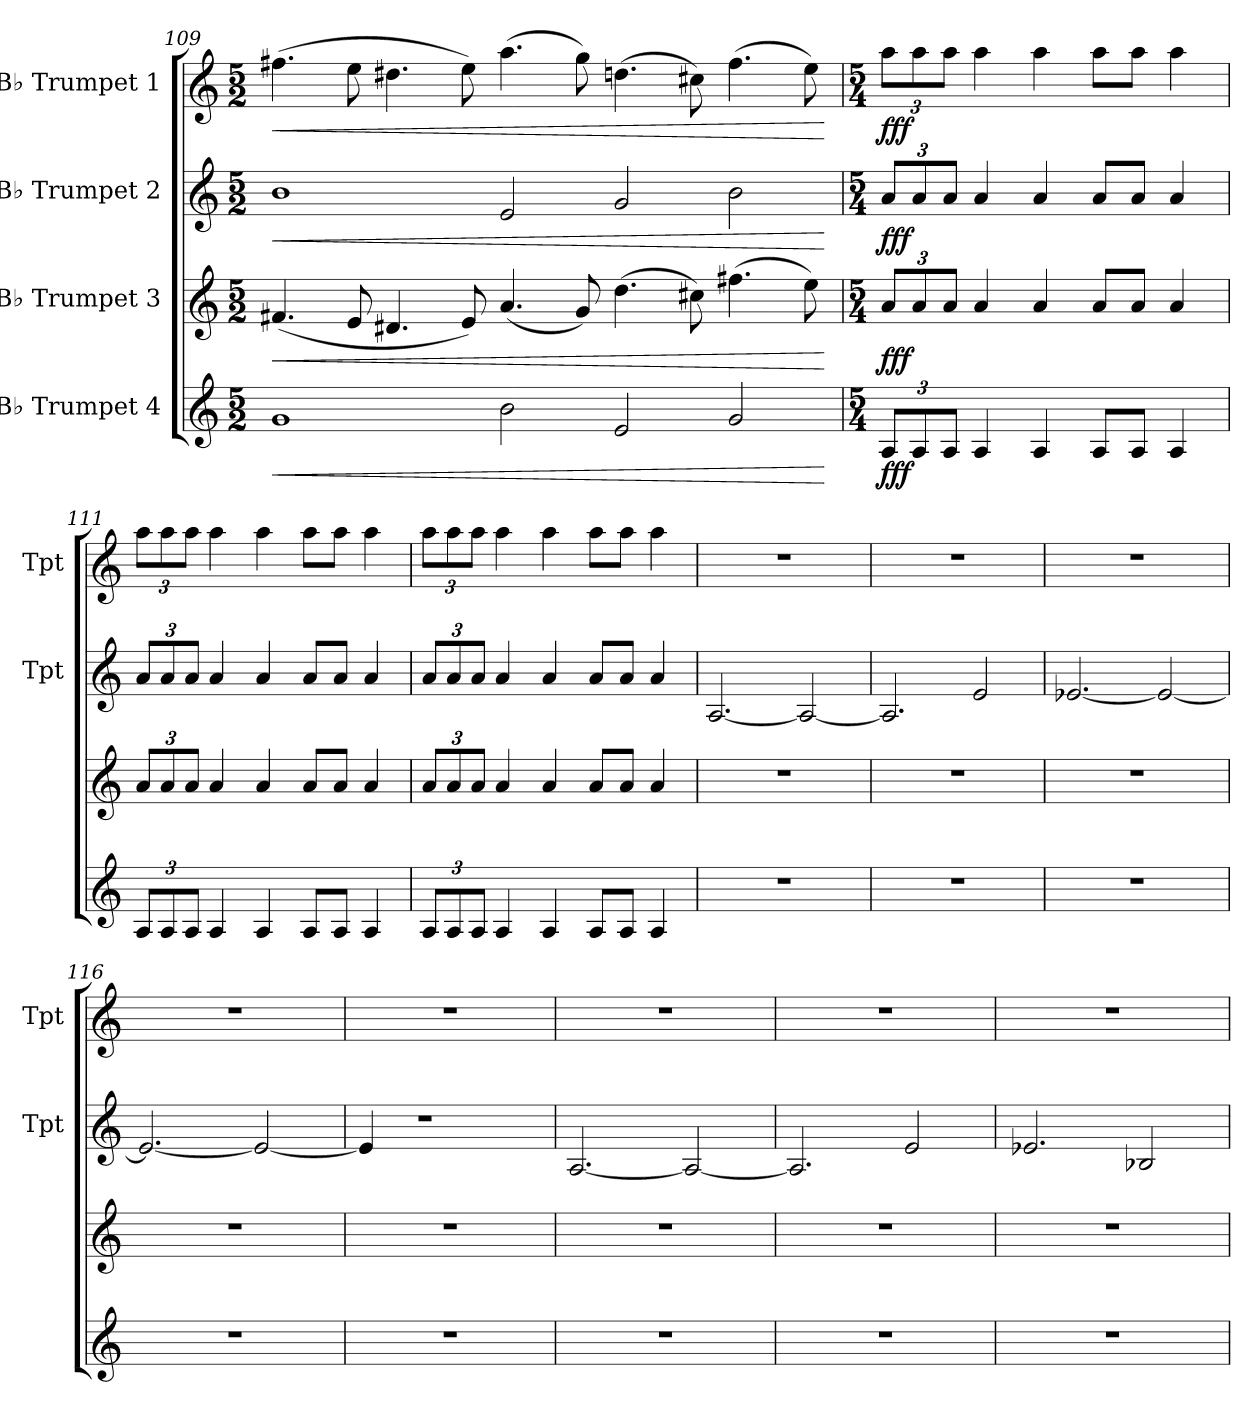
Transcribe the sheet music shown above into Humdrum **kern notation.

**kern	**dynam	**kern	**dynam	**kern	**dynam	**kern	**dynam
*part4	*part4	*part3	*part3	*part2	*part2	*part1	*part1
*staff4	*staff4	*staff3	*staff3	*staff2	*staff2	*staff1	*staff1
*I"B♭ Trumpet 4	*	*I"B♭ Trumpet 3	*	*I"B♭ Trumpet 2	*	*I"B♭ Trumpet 1	*
*	*	*	*	*I'Tpt	*	*I'Tpt	*
!!LO:PB:g=z
*clefG2	*	*clefG2	*	*clefG2	*	*clefG2	*
*ITrd1c2	*	*ITrd1c2	*	*ITrd1c2	*	*ITrd1c2	*
*k[b-e-]	*	*k[b-e-]	*	*k[b-e-]	*	*k[b-e-]	*
*M5/2	*	*M5/2	*	*M5/2	*	*M5/2	*
=109	=109	=109	=109	=109	=109	=109	=109
!	!LO:HP:b	!	!LO:HP:b	!	!LO:HP:b	!	!LO:HP:b
1f	<	(4.en/	<	1a	<	(4.een\	<
.	.	8d/	.	.	.	8dd\	.
.	.	4.c#X/	.	.	.	4.cc#X\	.
.	.	8d/)	.	.	.	8dd\)	.
2a\	.	(4.g/	.	2d/	.	(4.gg\	.
.	.	8f/)	.	.	.	8ff\)	.
2d/	.	(4.cc\	.	2f/	.	(4.ccn\	.
.	.	8bn\)	.	.	.	8bn\)	.
2f/	.	(4.een\	.	2a\	.	(4.ee\	.
.	.	8dd\)	.	.	.	8dd\)	.
.	[	.	[	.	[	.	[
=110	=110	=110	=110	=110	=110	=110	=110
!!LO:REH:place=s1:a:B:fs=14:t=110
*M5/4	*	*M5/4	*	*M5/4	*	*M5/4	*
*Xbrackettup	*	*Xbrackettup	*	*Xbrackettup	*	*Xbrackettup	*
*	*	*	*	*	*	*MM160	*
!	!LO:DY:b	!	!LO:DY:b	!	!LO:DY:b	!	!LO:DY:b
12G/L	fff	12g/L	fff	12g/L	fff	12gg\L	fff
12G/	.	12g/	.	12g/	.	12gg\	.
12G/J	.	12g/J	.	12g/J	.	12gg\J	.
4G/	.	4g/	.	4g/	.	4gg\	.
4G/	.	4g/	.	4g/	.	4gg\	.
8G/L	.	8g/L	.	8g/L	.	8gg\L	.
8G/J	.	8g/J	.	8g/J	.	8gg\J	.
4G/	.	4g/	.	4g/	.	4gg\	.
=111	=111	=111	=111	=111	=111	=111	=111
12G/L	.	12g/L	.	12g/L	.	12gg\L	.
12G/	.	12g/	.	12g/	.	12gg\	.
12G/J	.	12g/J	.	12g/J	.	12gg\J	.
4G/	.	4g/	.	4g/	.	4gg\	.
4G/	.	4g/	.	4g/	.	4gg\	.
8G/L	.	8g/L	.	8g/L	.	8gg\L	.
8G/J	.	8g/J	.	8g/J	.	8gg\J	.
4G/	.	4g/	.	4g/	.	4gg\	.
!!LO:LB:g=z
=112	=112	=112	=112	=112	=112	=112	=112
12G/L	.	12g/L	.	12g/L	.	12gg\L	.
12G/	.	12g/	.	12g/	.	12gg\	.
12G/J	.	12g/J	.	12g/J	.	12gg\J	.
4G/	.	4g/	.	4g/	.	4gg\	.
4G/	.	4g/	.	4g/	.	4gg\	.
8G/L	.	8g/L	.	8g/L	.	8gg\L	.
8G/J	.	8g/J	.	8g/J	.	8gg\J	.
4G/	.	4g/	.	4g/	.	4gg\	.
=113	=113	=113	=113	=113	=113	=113	=113
4%5r	.	4%5r	.	[2.G/	.	4%5r	.
.	.	.	.	2G/_	.	.	.
=114	=114	=114	=114	=114	=114	=114	=114
4%5r	.	4%5r	.	2.G/]	.	4%5r	.
.	.	.	.	2d/	.	.	.
=115	=115	=115	=115	=115	=115	=115	=115
4%5r	.	4%5r	.	[2.d-X/	.	4%5r	.
.	.	.	.	2d-/_	.	.	.
=116	=116	=116	=116	=116	=116	=116	=116
4%5r	.	4%5r	.	2.d-/_	.	4%5r	.
.	.	.	.	2d-/_	.	.	.
=117	=117	=117	=117	=117	=117	=117	=117
4%5r	.	4%5r	.	4d-/]	.	4%5r	.
.	.	.	.	1r	.	.	.
=118	=118	=118	=118	=118	=118	=118	=118
4%5r	.	4%5r	.	[2.G/	.	4%5r	.
.	.	.	.	2G/_	.	.	.
=119	=119	=119	=119	=119	=119	=119	=119
4%5r	.	4%5r	.	2.G/]	.	4%5r	.
.	.	.	.	2d/	.	.	.
=120	=120	=120	=120	=120	=120	=120	=120
4%5r	.	4%5r	.	2.d-X/	.	4%5r	.
.	.	.	.	2A-X/	.	.	.
=	=	=	=	=	=	=	=
*-	*-	*-	*-	*-	*-	*-	*-
